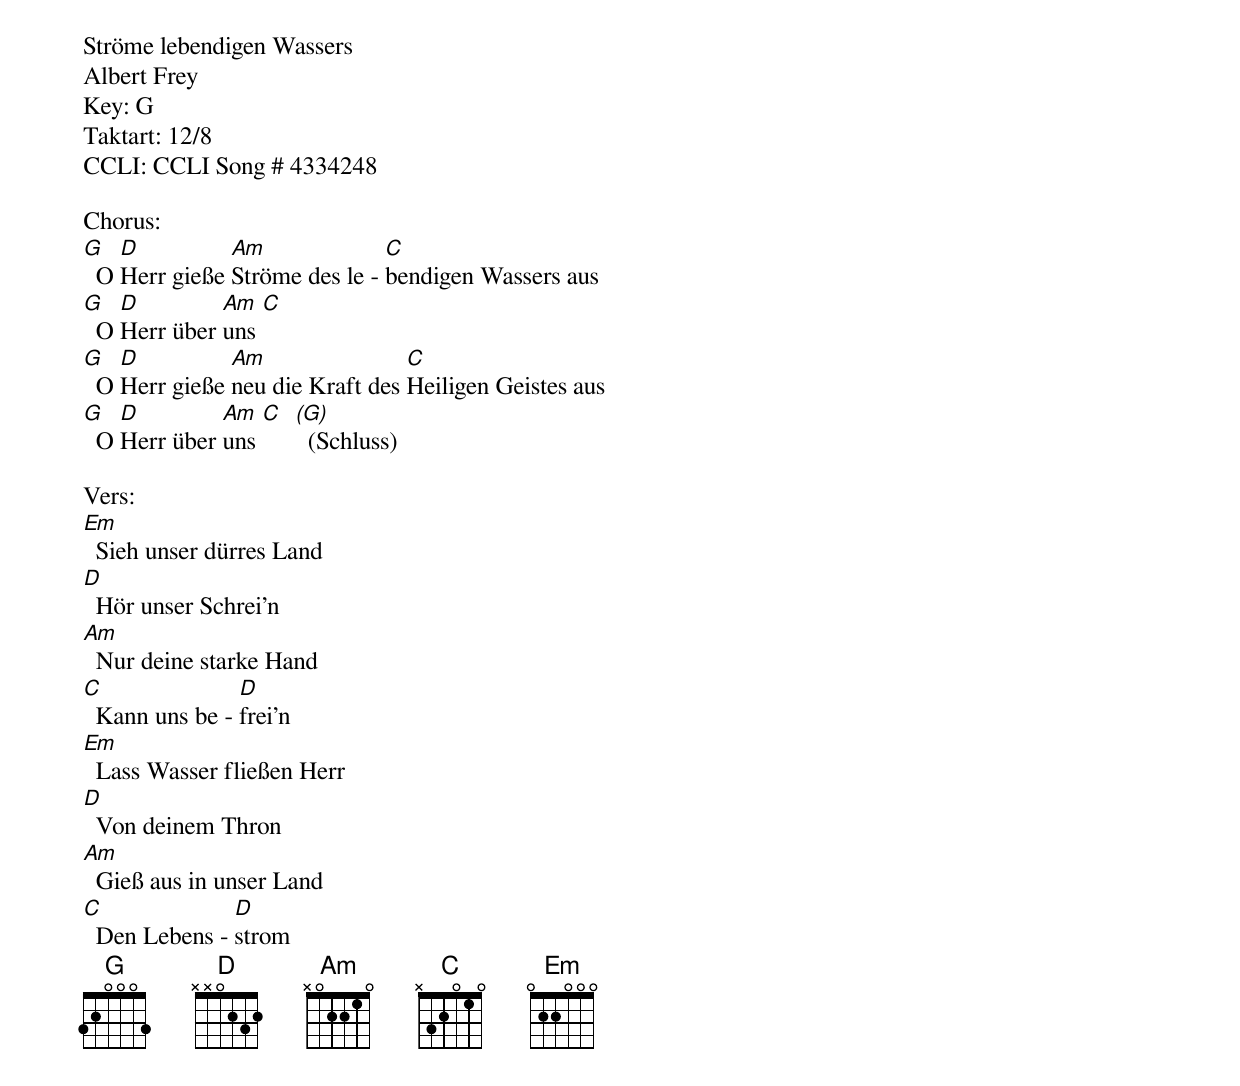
Ströme lebendigen Wassers
Albert Frey
Key: G
Taktart: 12/8
CCLI: CCLI Song # 4334248

Chorus:
[G]  O [D]Herr gieße [Am]Ströme des le - [C]bendigen Wassers aus
[G]  O [D]Herr über [Am]uns [C]
[G]  O [D]Herr gieße [Am]neu die Kraft des [C]Heiligen Geistes aus
[G]  O [D]Herr über [Am]uns [C]  [(G)]  (Schluss)

Vers:
[Em]  Sieh unser dürres Land
[D]  Hör unser Schrei’n
[Am]  Nur deine starke Hand
[C]  Kann uns be - [D]frei’n
[Em]  Lass Wasser fließen Herr
[D]  Von deinem Thron
[Am]  Gieß aus in unser Land
[C]  Den Lebens - [D]strom
